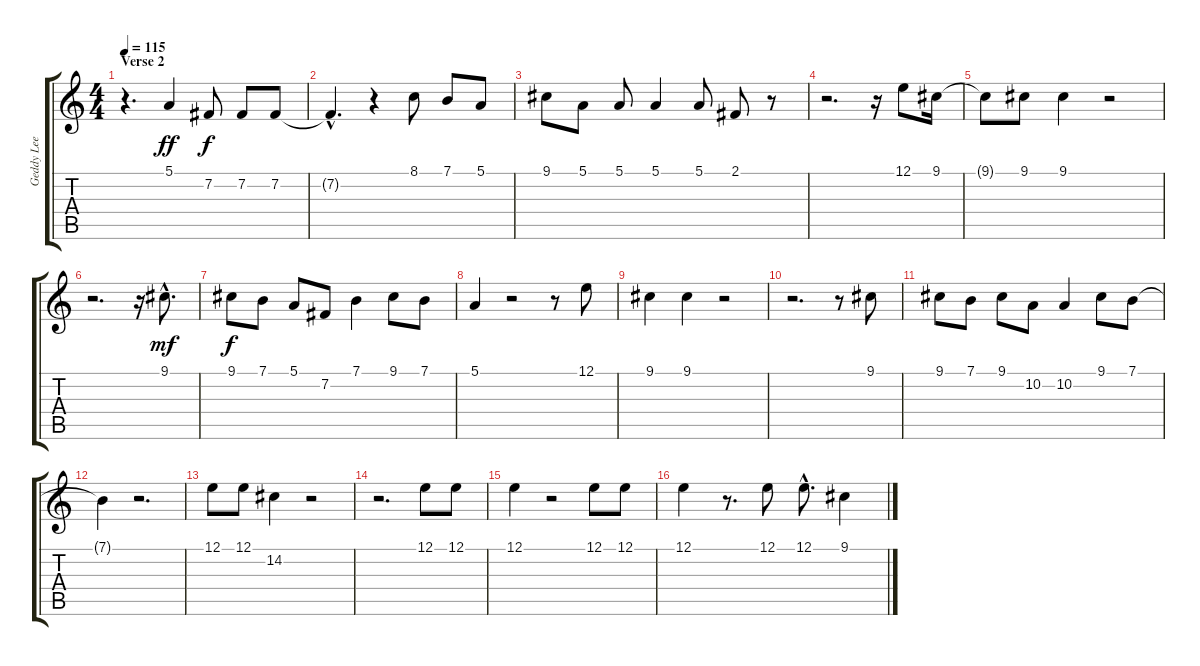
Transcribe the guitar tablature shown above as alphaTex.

\track ("Geddy Lee - Voice" "Geddy Lee ") {instrument lead3calliope}
\staff {score tabs}
\tuning (E4 B3 G3 D3 A2 E2) {hide}
\ts (4 4)
\section ("" "Verse 2")
\tempo 115
\clef g2
\ks c
r.4{d dy f} 5.1.4{dy ff} 7.2.8{dy f} 7.2.8 7.2.8 |
7.2{hac t}.4{d} r.4 8.1.8 7.1.8 5.1.8 |
9.1.8 5.1.8 5.1.8 5.1.4 5.1.8 2.1.8 r.8 |
r.2{d} r.16 12.1.8 9.1.16 |
9.1{t}.8 9.1.8 9.1.4 r.2 |
r.2{d} r.16 9.1{hac}.8{d dy mf} |
9.1.8{dy f} 7.1.8 5.1.8 7.2.8 7.1.4 9.1.8 7.1.8 |
5.1.4 r.2 r.8 12.1.8 |
9.1.4 9.1.4 r.2 |
r.2{d} r.8 9.1.8 |
9.1.8 7.1.8 9.1.8 10.2.8 10.2.4 9.1.8 7.1.8 |
7.1{t}.4 r.2{d} |
12.1.8 12.1.8 14.2.4 r.2 |
r.2{d} 12.1.8 12.1.8 |
12.1.4 r.2 12.1.8 12.1.8 |
12.1.4 r.8{d} 12.1.8 12.1{hac}.8{d} 9.1.4
